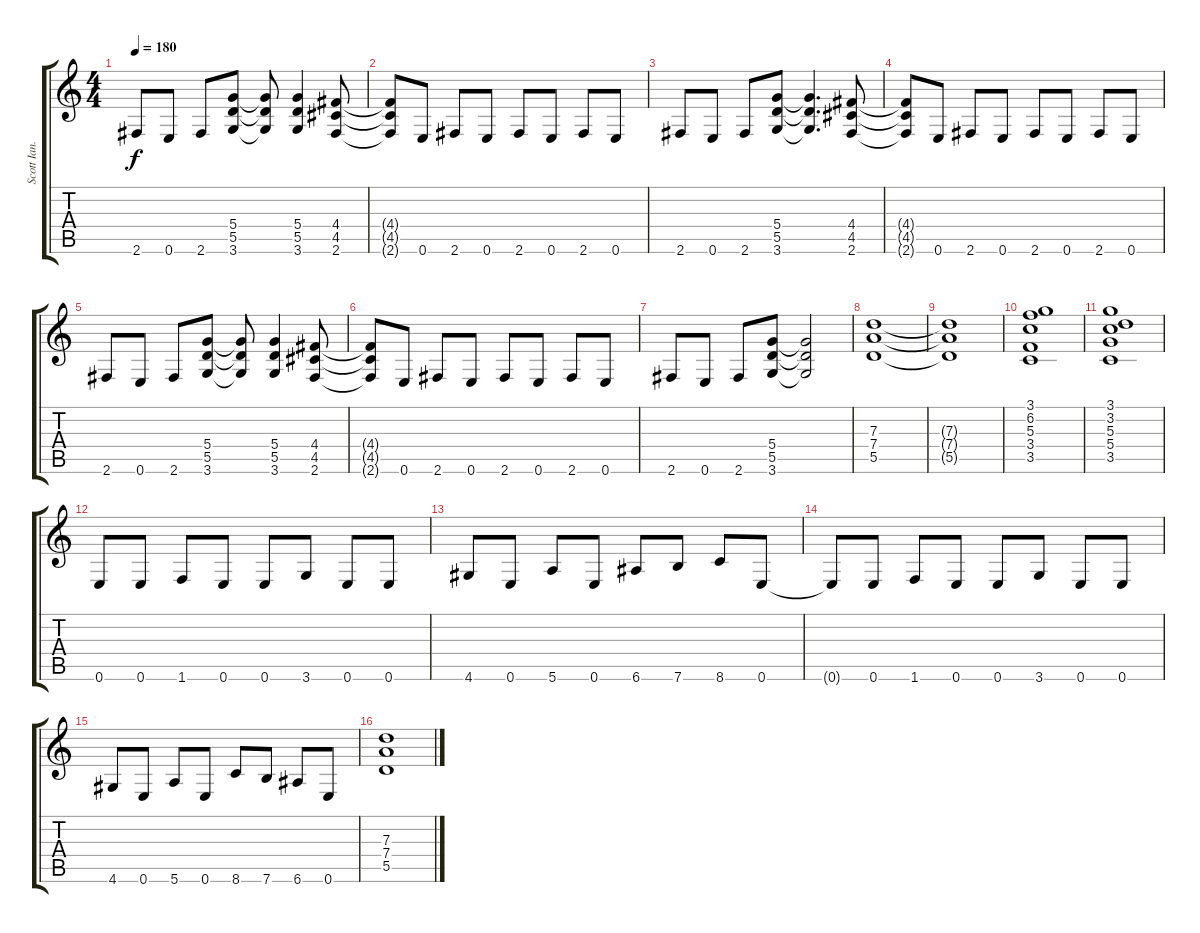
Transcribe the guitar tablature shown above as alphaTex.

\track ("Scott Ian." "Scott Ian.") {instrument distortionguitar}
\staff {score tabs}
\tuning (E4 B3 G3 D3 A2 E2) {hide}
\ts (4 4)
\tempo 180
\clef g2
\ks c
2.6.8{dy f} 0.6.8 2.6.8 (5.4 5.5 3.6).8 (5.4{t} 5.5{t} 3.6{t}).8 (5.4 5.5 3.6).4 (4.4 4.5 2.6).8 |
(4.4{t} 4.5{t} 2.6{t}).8 0.6.8 2.6.8 0.6.8 2.6.8 0.6.8 2.6.8 0.6.8 |
2.6.8 0.6.8 2.6.8 (5.4 5.5 3.6).8 (5.4{t} 5.5{t} 3.6{t}).4{d} (4.4 4.5 2.6).8 |
(4.4{t} 4.5{t} 2.6{t}).8 0.6.8 2.6.8 0.6.8 2.6.8 0.6.8 2.6.8 0.6.8 |
2.6.8 0.6.8 2.6.8 (5.4 5.5 3.6).8 (5.4{t} 5.5{t} 3.6{t}).8 (5.4 5.5 3.6).4 (4.4 4.5 2.6).8 |
(4.4{t} 4.5{t} 2.6{t}).8 0.6.8 2.6.8 0.6.8 2.6.8 0.6.8 2.6.8 0.6.8 |
2.6.8 0.6.8 2.6.8 (5.4 5.5 3.6).8 (5.4{t} 5.5{t} 3.6{t}).2 |
(7.3 7.4 5.5).1 |
(7.3{t} 7.4{t} 5.5{t}).1 |
(3.1 6.2 5.3 3.4 3.5).1 |
(3.1 3.2 5.3 5.4 3.5).1 |
0.6.8 0.6.8 1.6.8 0.6.8 0.6.8 3.6.8 0.6.8 0.6.8 |
4.6.8 0.6.8 5.6.8 0.6.8 6.6.8 7.6.8 8.6.8 0.6.8 |
0.6{t}.8 0.6.8 1.6.8 0.6.8 0.6.8 3.6.8 0.6.8 0.6.8 |
4.6.8 0.6.8 5.6.8 0.6.8 8.6.8 7.6.8 6.6.8 0.6.8 |
(7.3 7.4 5.5).1
